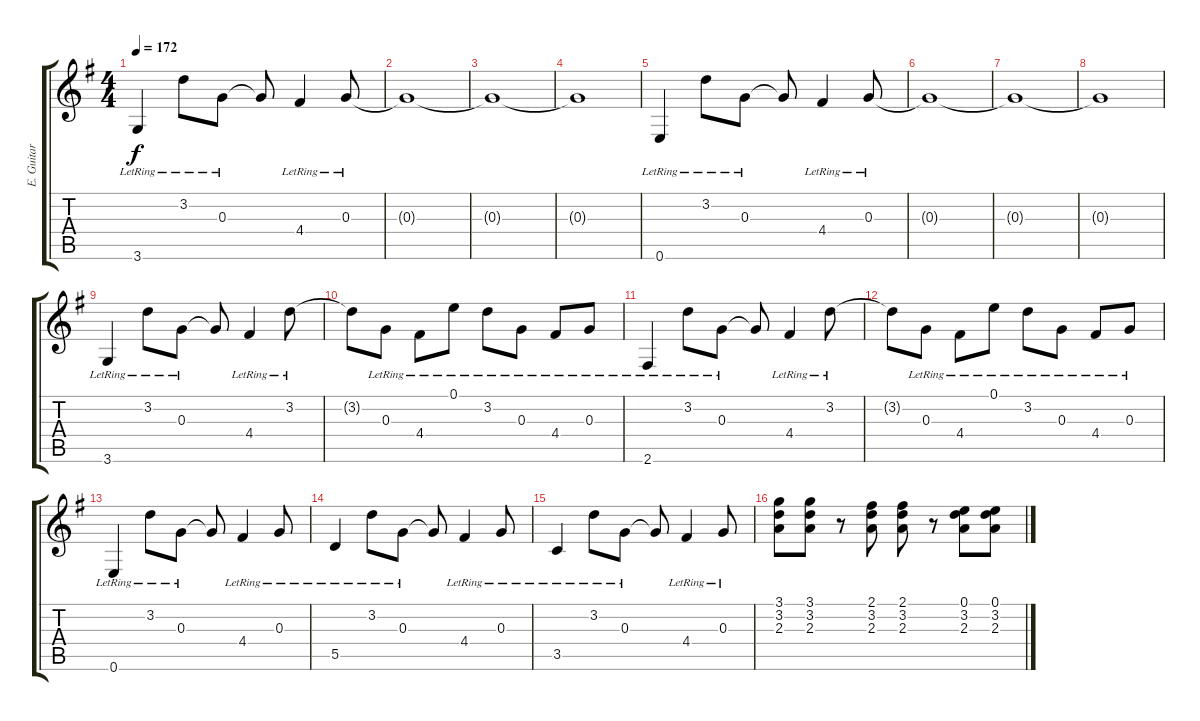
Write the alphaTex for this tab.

\track ("E. Guitar" "E. Guitar") {instrument electricguitarclean}
\staff {score tabs}
\tuning (E4 B3 G3 D3 A2 E2) {hide}
\ts (4 4)
\tempo 172
\clef g2
\ks g
3.6{lr}.4{dy f} 3.2{lr}.8 0.3{lr}.8 0.3{t}.8 4.4{lr}.4 0.3{lr}.8 |
0.3{t}.1 |
0.3{t}.1 |
0.3{t}.1 |
0.6{lr}.4 3.2{lr}.8 0.3{lr}.8 0.3{t}.8 4.4{lr}.4 0.3{lr}.8 |
0.3{t}.1 |
0.3{t}.1 |
0.3{t}.1 |
3.6{lr}.4 3.2{lr}.8 0.3{lr}.8 0.3{t}.8 4.4{lr}.4 3.2{lr}.8 |
3.2{t}.8 0.3{lr}.8 4.4{lr}.8 0.1{lr}.8 3.2{lr}.8 0.3{lr}.8 4.4{lr}.8 0.3{lr}.8 |
2.6{lr}.4 3.2{lr}.8 0.3{lr}.8 0.3{t}.8 4.4{lr}.4 3.2{lr}.8 |
3.2{t}.8 0.3{lr}.8 4.4{lr}.8 0.1{lr}.8 3.2{lr}.8 0.3{lr}.8 4.4{lr}.8 0.3{lr}.8 |
0.6{lr}.4 3.2{lr}.8 0.3{lr}.8 0.3{t}.8 4.4{lr}.4 0.3{lr}.8 |
5.5{lr}.4 3.2{lr}.8 0.3{lr}.8 0.3{t}.8 4.4{lr}.4 0.3{lr}.8 |
3.5{lr}.4 3.2{lr}.8 0.3{lr}.8 0.3{t}.8 4.4{lr}.4 0.3{lr}.8 |
(3.1 3.2 2.3).8 (3.1 3.2 2.3).8 r.8 (2.1 3.2 2.3).8 (2.1 3.2 2.3).8 r.8 (0.1 3.2 2.3).8 (0.1 3.2 2.3).8
